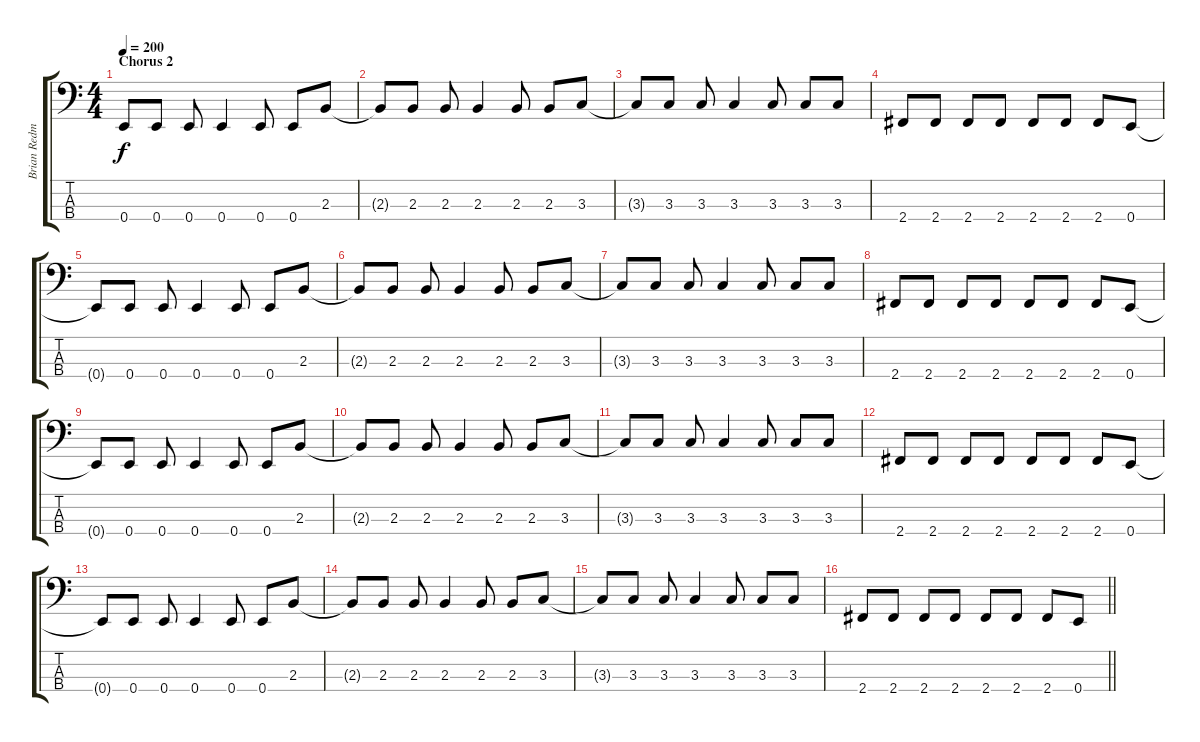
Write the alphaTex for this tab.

\track ("Brian Redman" "Brian Redm") {instrument electricbassfinger}
\staff {score tabs}
\tuning (G2 D2 A1 E1) {hide}
\ts (4 4)
\section ("" "Chorus 2")
\tempo 200
\clef f4
\ks c
0.4{t}.8{dy f} 0.4.8 0.4.8 0.4.4 0.4.8 0.4.8 2.3.8 |
2.3{t}.8 2.3.8 2.3.8 2.3.4 2.3.8 2.3.8 3.3.8 |
3.3{t}.8 3.3.8 3.3.8 3.3.4 3.3.8 3.3.8 3.3.8 |
2.4.8 2.4.8 2.4.8 2.4.8 2.4.8 2.4.8 2.4.8 0.4.8 |
0.4{t}.8 0.4.8 0.4.8 0.4.4 0.4.8 0.4.8 2.3.8 |
2.3{t}.8 2.3.8 2.3.8 2.3.4 2.3.8 2.3.8 3.3.8 |
3.3{t}.8 3.3.8 3.3.8 3.3.4 3.3.8 3.3.8 3.3.8 |
2.4.8 2.4.8 2.4.8 2.4.8 2.4.8 2.4.8 2.4.8 0.4.8 |
0.4{t}.8 0.4.8 0.4.8 0.4.4 0.4.8 0.4.8 2.3.8 |
2.3{t}.8 2.3.8 2.3.8 2.3.4 2.3.8 2.3.8 3.3.8 |
3.3{t}.8 3.3.8 3.3.8 3.3.4 3.3.8 3.3.8 3.3.8 |
2.4.8 2.4.8 2.4.8 2.4.8 2.4.8 2.4.8 2.4.8 0.4.8 |
0.4{t}.8 0.4.8 0.4.8 0.4.4 0.4.8 0.4.8 2.3.8 |
2.3{t}.8 2.3.8 2.3.8 2.3.4 2.3.8 2.3.8 3.3.8 |
3.3{t}.8 3.3.8 3.3.8 3.3.4 3.3.8 3.3.8 3.3.8 |
\barLineRight lightlight
2.4.8 2.4.8 2.4.8 2.4.8 2.4.8 2.4.8 2.4.8 0.4.8
